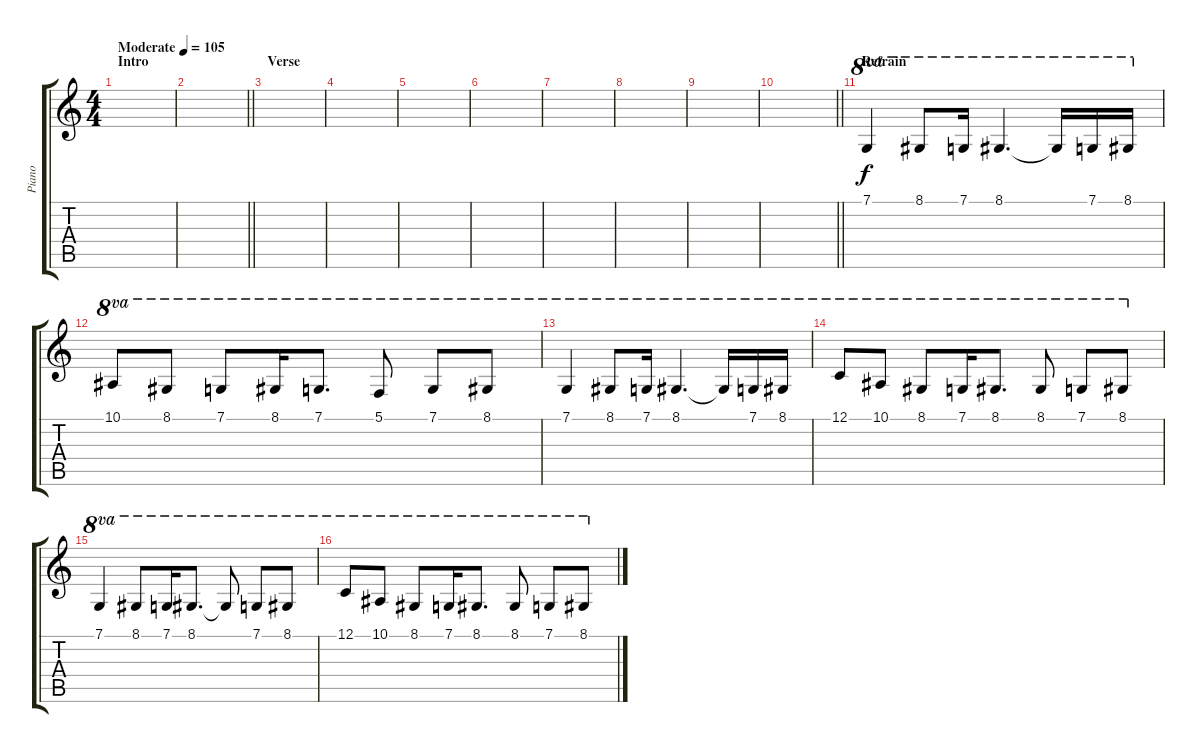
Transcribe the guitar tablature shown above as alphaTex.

\track ("Piano" "Piano") {instrument acousticgrandpiano}
\staff {score tabs}
\tuning (C4 G3 Eb3 Bb2 F2 C2) {hide}
\ts (4 4)
\section ("" "Intro")
\tempo (105 "Moderate")
\clef g2
\ks c
|
\barLineRight lightlight
|
\section ("" "Verse")
|
|
|
|
|
|
|
\barLineRight lightlight
|
\section ("" "Refrain")
7.1.4{ot 8va} 8.1.8{ot 8va} 7.1.16{ot 8va} 8.1.4{d ot 8va} 8.1{t}.16{ot 8va} 7.1.16{ot 8va} 8.1.16{ot 8va} |
10.1.8{ot 8va} 8.1.8{ot 8va} 7.1.8{ot 8va} 8.1.16{ot 8va} 7.1.8{d ot 8va} 5.1.8{ot 8va} 7.1.8{ot 8va} 8.1.8{ot 8va} |
7.1.4{ot 8va} 8.1.8{ot 8va} 7.1.16{ot 8va} 8.1.4{d ot 8va} 8.1{t}.16{ot 8va} 7.1.16{ot 8va} 8.1.16{ot 8va} |
12.1.8{ot 8va} 10.1.8{ot 8va} 8.1.8{ot 8va} 7.1.16{ot 8va} 8.1.8{d ot 8va} 8.1.8{ot 8va} 7.1.8{ot 8va} 8.1.8{ot 8va} |
7.1.4{ot 8va} 8.1.8{ot 8va} 7.1.16{ot 8va} 8.1.8{d ot 8va} 8.1{t}.8{ot 8va} 7.1.8{ot 8va} 8.1.8{ot 8va} |
12.1.8{ot 8va} 10.1.8{ot 8va} 8.1.8{ot 8va} 7.1.16{ot 8va} 8.1.8{d ot 8va} 8.1.8{ot 8va} 7.1.8{ot 8va} 8.1.8{ot 8va}
